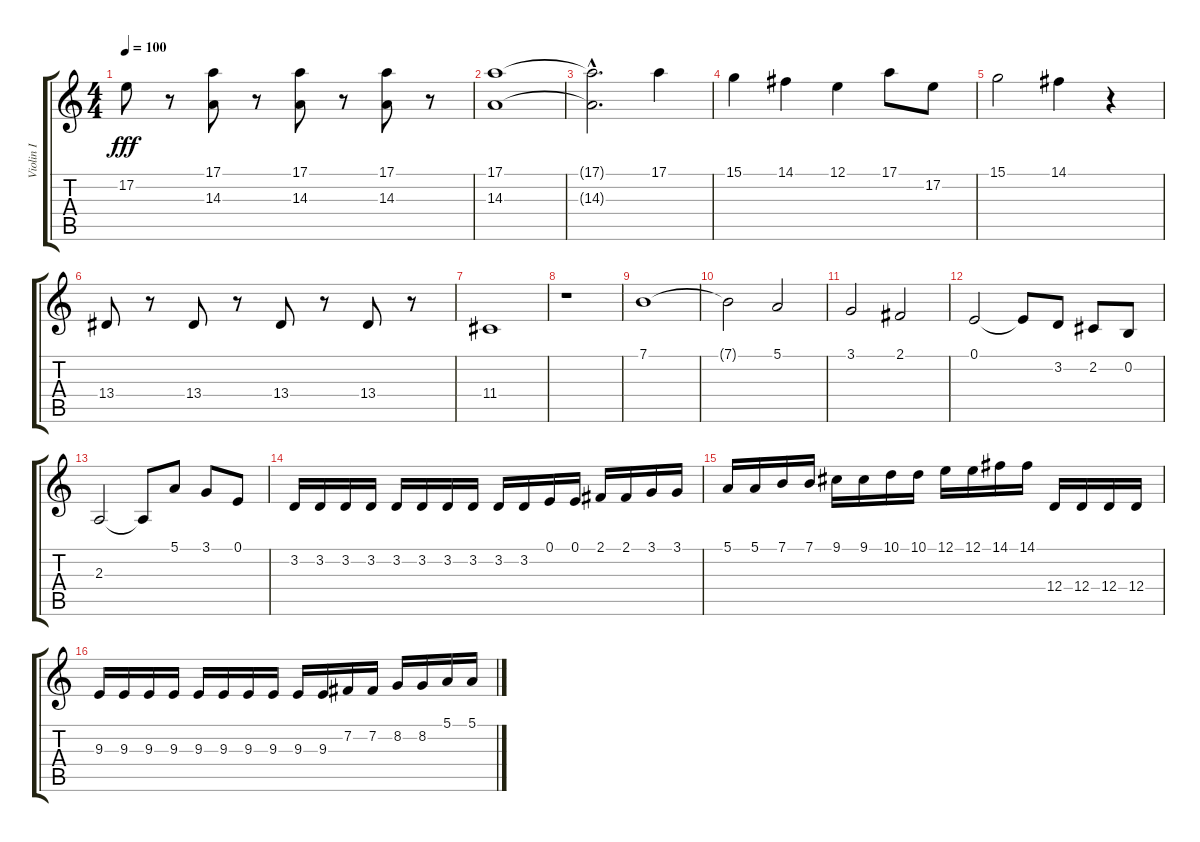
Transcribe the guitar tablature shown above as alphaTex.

\track ("Violin I" "Violin I") {instrument stringensemble1}
\staff {score tabs}
\tuning (E4 B3 G3 D3 A2 E2) {hide}
\ts (4 4)
\tempo 100
\clef g2
\ks c
17.2.8{dy fff} r.8 (17.1 14.3).8 r.8 (17.1 14.3).8 r.8 (17.1 14.3).8 r.8 |
(17.1 14.3).1 |
(17.1{hac t} 14.3{hac t}).2{d} 17.1.4 |
15.1.4 14.1.4 12.1.4 17.1.8 17.2.8 |
15.1.2 14.1.4 r.4 |
13.4.8 r.8 13.4.8 r.8 13.4.8 r.8 13.4.8 r.8 |
11.4.1 |
r.1 |
7.1.1 |
7.1{t}.2 5.1.2 |
3.1.2 2.1.2 |
0.1.2 0.1{t}.8 3.2.8 2.2.8 0.2.8 |
2.3.2 2.3{t}.8 5.1.8 3.1.8 0.1.8 |
3.2.16 3.2.16 3.2.16 3.2.16 3.2.16 3.2.16 3.2.16 3.2.16 3.2.16 3.2.16 0.1.16 0.1.16 2.1.16 2.1.16 3.1.16 3.1.16 |
5.1.16 5.1.16 7.1.16 7.1.16 9.1.16 9.1.16 10.1.16 10.1.16 12.1.16 12.1.16 14.1.16 14.1.16 12.4.16 12.4.16 12.4.16 12.4.16 |
9.3.16 9.3.16 9.3.16 9.3.16 9.3.16 9.3.16 9.3.16 9.3.16 9.3.16 9.3.16 7.2.16 7.2.16 8.2.16 8.2.16 5.1.16 5.1.16
